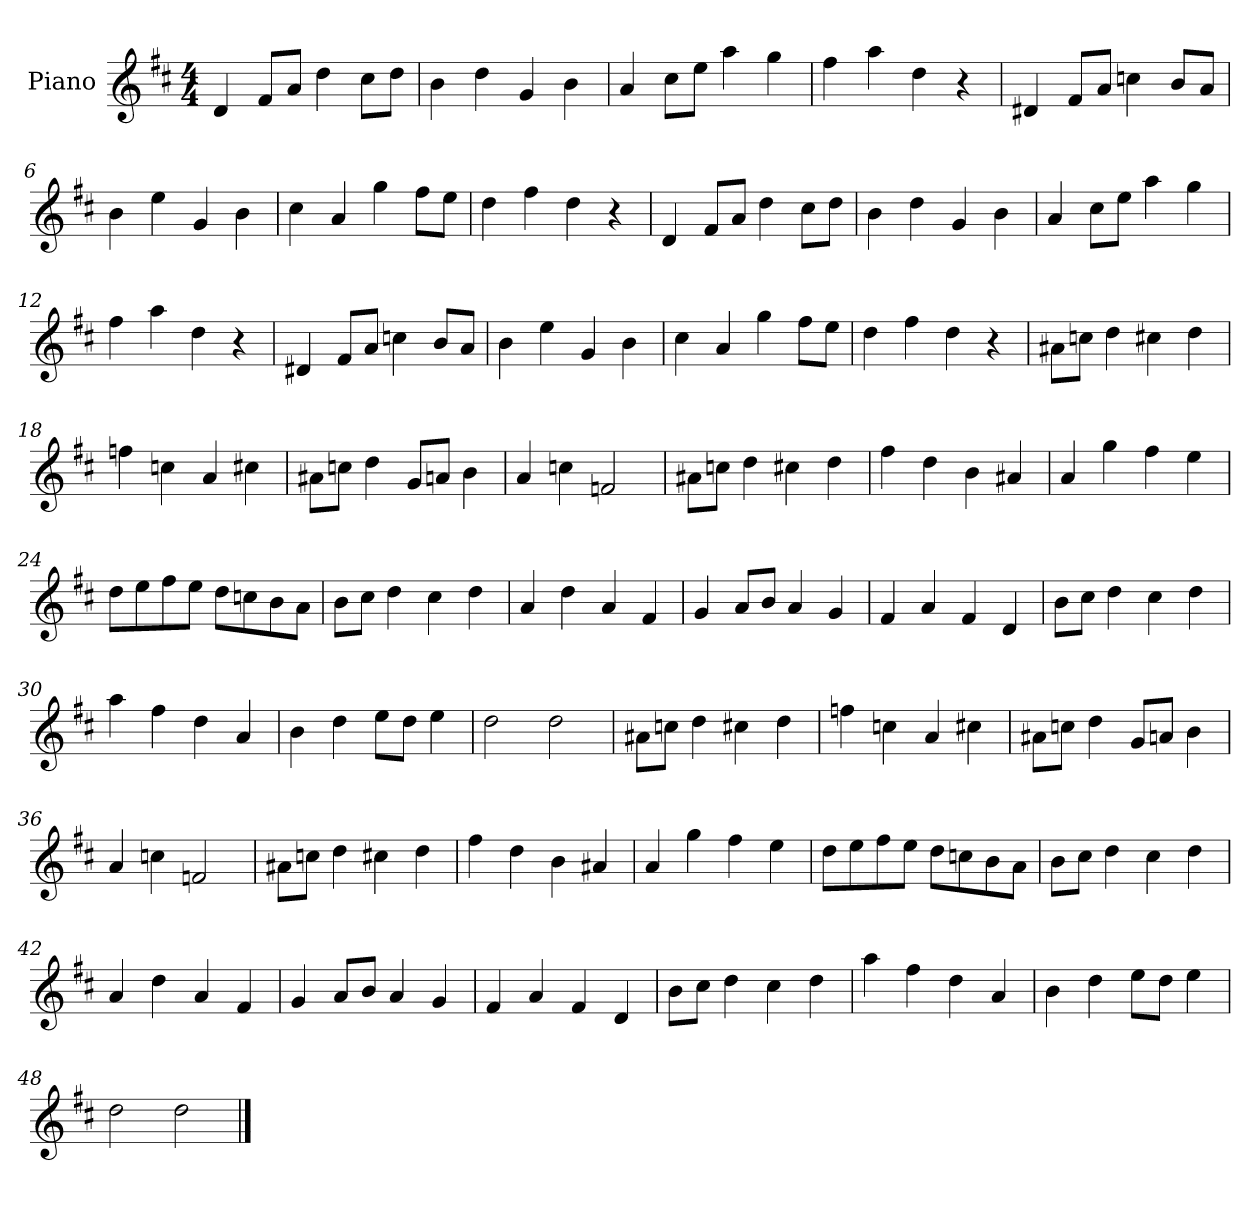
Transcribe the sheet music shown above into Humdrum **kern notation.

**kern
*part1
*staff1
*I"Piano
*I'Pno
*clefG2
*k[f#c#]
*M4/4
=1
4d/
8f#/L
8a/J
4dd\
8cc#\L
8dd\J
=2
4b\
4dd\
4g/
4b\
=3
4a/
8cc#\L
8ee\J
4aa\
4gg\
=4
4ff#\
4aa\
4dd\
4r
=5
4d#X/
8f#/L
8a/J
4ccn\
8b/L
8a/J
=6
4b\
4ee\
4g/
4b\
=7
4cc#\
4a/
4gg\
8ff#\L
8ee\J
=8
4dd\
4ff#\
4dd\
4r
=9
4d/
8f#/L
8a/J
4dd\
8cc#\L
8dd\J
=10
4b\
4dd\
4g/
4b\
=11
4a/
8cc#\L
8ee\J
4aa\
4gg\
=12
4ff#\
4aa\
4dd\
4r
=13
4d#X/
8f#/L
8a/J
4ccn\
8b/L
8a/J
=14
4b\
4ee\
4g/
4b\
=15
4cc#\
4a/
4gg\
8ff#\L
8ee\J
=16
4dd\
4ff#\
4dd\
4r
=17
8a#X\L
8ccn\J
4dd\
4cc#X\
4dd\
=18
4ffn\
4ccn\
4a/
4cc#X\
=19
8a#X\L
8ccn\J
4dd\
8g/L
8an/J
4b\
=20
4a/
4ccn\
2fn/
=21
8a#X\L
8ccn\J
4dd\
4cc#X\
4dd\
=22
4ff#\
4dd\
4b\
4a#X/
=23
4a/
4gg\
4ff#\
4ee\
=24
8dd\L
8ee\
8ff#\
8ee\J
8dd\L
8ccn\
8b\
8a\J
=25
8b\L
8cc#\J
4dd\
4cc#\
4dd\
=26
4a/
4dd\
4a/
4f#/
=27
4g/
8a/L
8b/J
4a/
4g/
=28
4f#/
4a/
4f#/
4d/
=29
8b\L
8cc#\J
4dd\
4cc#\
4dd\
=30
4aa\
4ff#\
4dd\
4a/
=31
4b\
4dd\
8ee\L
8dd\J
4ee\
=32
2dd\
2dd\
=33
8a#X\L
8ccn\J
4dd\
4cc#X\
4dd\
=34
4ffn\
4ccn\
4a/
4cc#X\
=35
8a#X\L
8ccn\J
4dd\
8g/L
8an/J
4b\
=36
4a/
4ccn\
2fn/
=37
8a#X\L
8ccn\J
4dd\
4cc#X\
4dd\
=38
4ff#\
4dd\
4b\
4a#X/
=39
4a/
4gg\
4ff#\
4ee\
=40
8dd\L
8ee\
8ff#\
8ee\J
8dd\L
8ccn\
8b\
8a\J
=41
8b\L
8cc#\J
4dd\
4cc#\
4dd\
=42
4a/
4dd\
4a/
4f#/
=43
4g/
8a/L
8b/J
4a/
4g/
=44
4f#/
4a/
4f#/
4d/
=45
8b\L
8cc#\J
4dd\
4cc#\
4dd\
=46
4aa\
4ff#\
4dd\
4a/
=47
4b\
4dd\
8ee\L
8dd\J
4ee\
=48
2dd\
2dd\
==
*-
